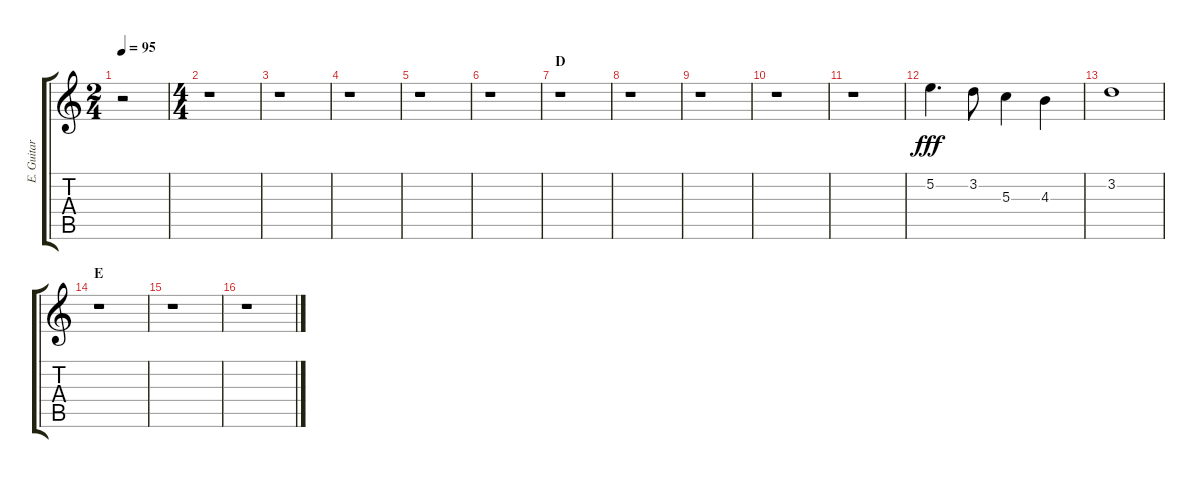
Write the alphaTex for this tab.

\track ("E. Guitar 2" "E. Guitar ") {instrument distortionguitar}
\staff {score tabs}
\tuning (E4 B3 G3 D3 A2 E2) {hide}
\ts (2 4)
\tempo 95
\clef g2
\ks c
r.2{dy fff} |
\ts (4 4)
r.1 |
r.1 |
r.1 |
r.1 |
r.1 |
\section ("" "D")
r.1 |
r.1 |
r.1 |
r.1 |
r.1 |
5.2.4{d} 3.2.8 5.3.4 4.3.4 |
3.2.1 |
\section ("" "E")
r.1 |
r.1 |
r.1
